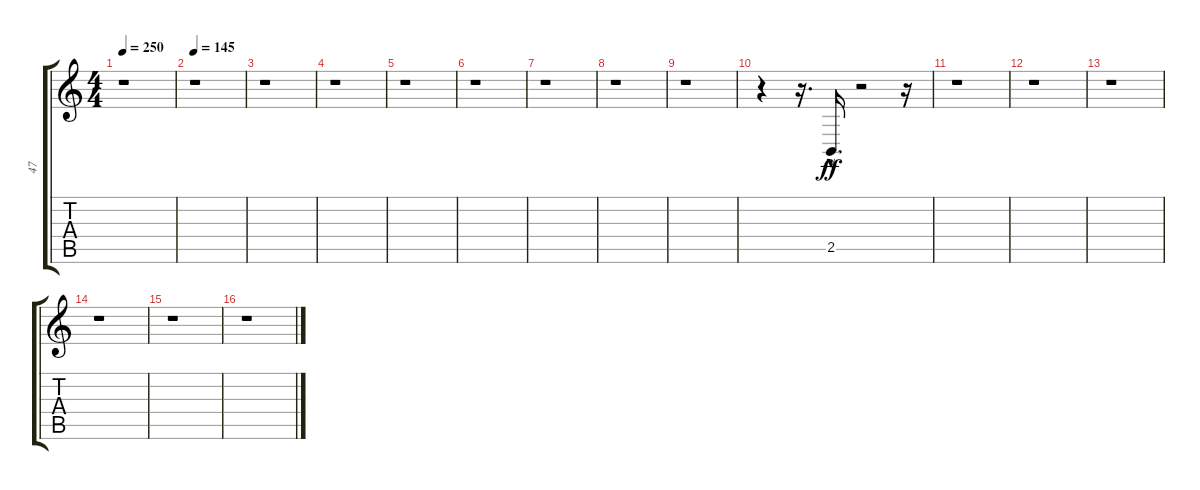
\track ("47" "47") {instrument voiceoohs}
\staff {score tabs}
\tuning (E4 B3 G3 D3 A2 E2) {hide}
\ts (4 4)
\tempo 250
\clef g2
\ks c
r.1{dy ff instrument voiceoohs} |
\tempo 145
r.1 |
r.1 |
r.1 |
r.1 |
r.1 |
r.1 |
r.1 |
r.1 |
r.4 r.16{d} 2.5{hac}.16{d} r.2 r.16 |
r.1 |
r.1 |
r.1 |
r.1 |
r.1 |
r.1
